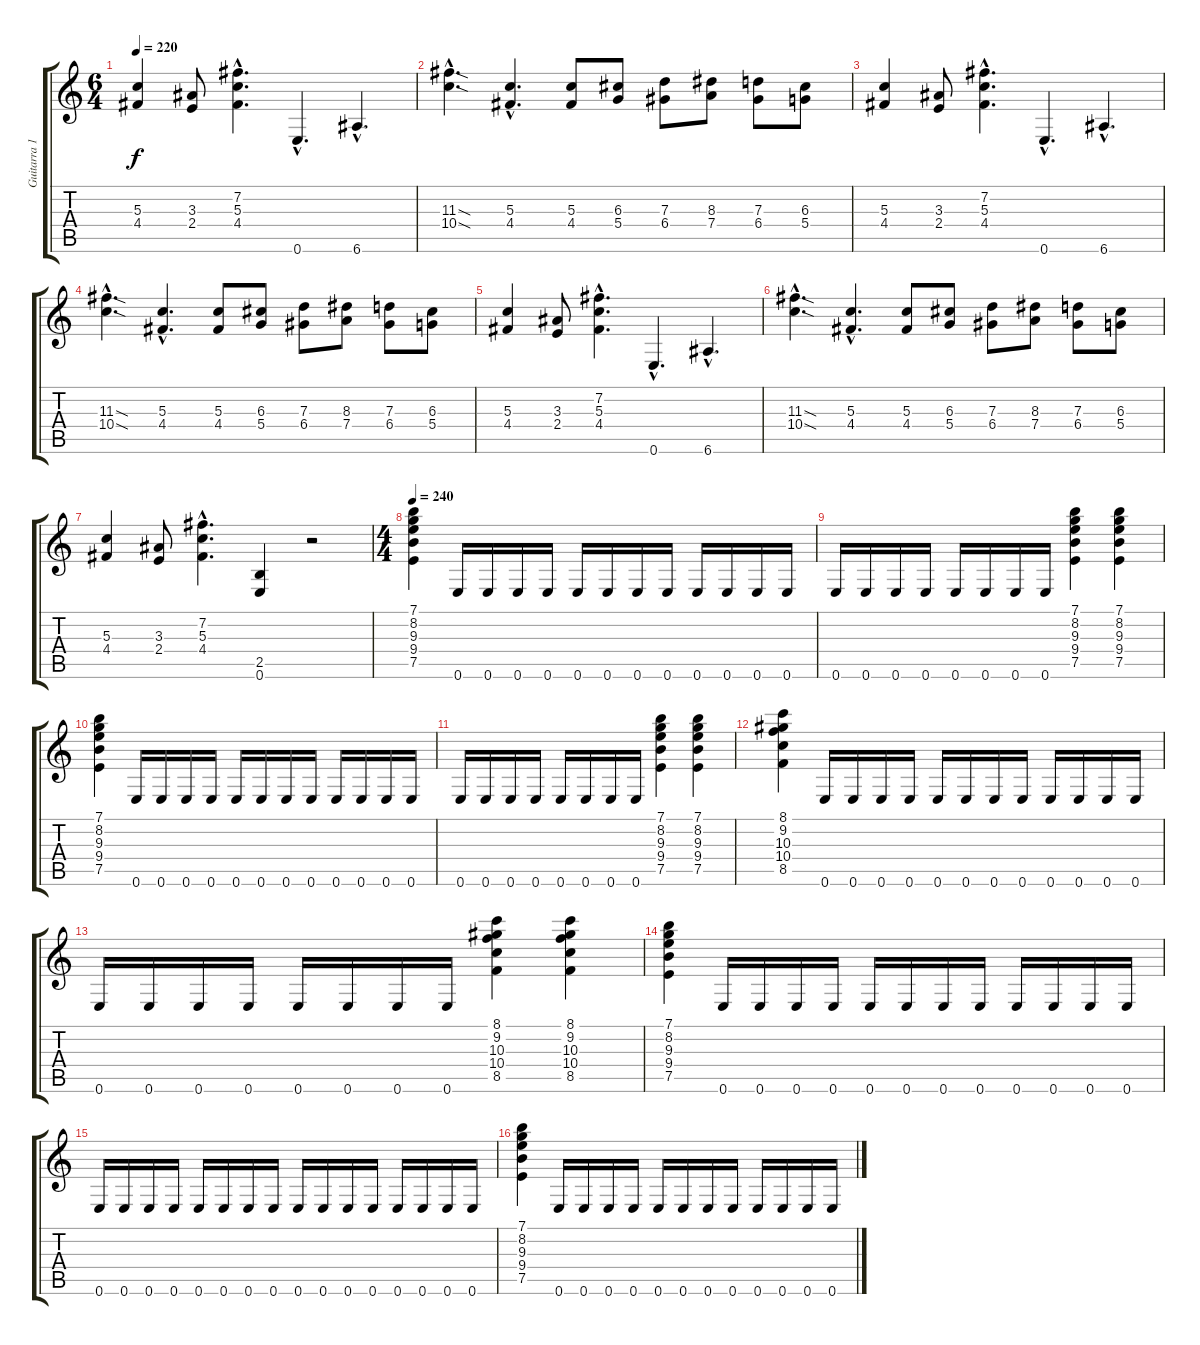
\track ("Guitarra 1" "Guitarra 1") {instrument distortionguitar}
\staff {score tabs}
\tuning (E4 B3 G3 D3 A2 E2) {hide}
\ts (6 4)
\tempo 220
\clef g2
\ks c
(5.3 4.4).4{dy f} (3.3 2.4).8 (7.2{hac} 5.3{hac} 4.4{hac}).4{d} 0.6{hac}.4{d} 6.6{hac}.4{d} |
(11.3{sod hac} 10.4{sod hac}).4{d} (5.3{hac} 4.4{hac}).4{d} (5.3 4.4).8 (6.3 5.4).8 (7.3 6.4).8 (8.3 7.4).8 (7.3 6.4).8 (6.3 5.4).8 |
(5.3 4.4).4 (3.3 2.4).8 (7.2{hac} 5.3{hac} 4.4{hac}).4{d} 0.6{hac}.4{d} 6.6{hac}.4{d} |
(11.3{sod hac} 10.4{sod hac}).4{d} (5.3{hac} 4.4{hac}).4{d} (5.3 4.4).8 (6.3 5.4).8 (7.3 6.4).8 (8.3 7.4).8 (7.3 6.4).8 (6.3 5.4).8 |
(5.3 4.4).4 (3.3 2.4).8 (7.2{hac} 5.3{hac} 4.4{hac}).4{d} 0.6{hac}.4{d} 6.6{hac}.4{d} |
(11.3{sod hac} 10.4{sod hac}).4{d} (5.3{hac} 4.4{hac}).4{d} (5.3 4.4).8 (6.3 5.4).8 (7.3 6.4).8 (8.3 7.4).8 (7.3 6.4).8 (6.3 5.4).8 |
(5.3 4.4).4 (3.3 2.4).8 (7.2{hac} 5.3{hac} 4.4{hac}).4{d} (2.5 0.6).4 r.2 |
\ts (4 4)
\tempo 240
(7.1 8.2 9.3 9.4 7.5).4 0.6.16 0.6.16 0.6.16 0.6.16 0.6.16 0.6.16 0.6.16 0.6.16 0.6.16 0.6.16 0.6.16 0.6.16 |
0.6.16 0.6.16 0.6.16 0.6.16 0.6.16 0.6.16 0.6.16 0.6.16 (7.1 8.2 9.3 9.4 7.5).4 (7.1 8.2 9.3 9.4 7.5).4 |
(7.1 8.2 9.3 9.4 7.5).4 0.6.16 0.6.16 0.6.16 0.6.16 0.6.16 0.6.16 0.6.16 0.6.16 0.6.16 0.6.16 0.6.16 0.6.16 |
0.6.16 0.6.16 0.6.16 0.6.16 0.6.16 0.6.16 0.6.16 0.6.16 (7.1 8.2 9.3 9.4 7.5).4 (7.1 8.2 9.3 9.4 7.5).4 |
(8.1 9.2 10.3 10.4 8.5).4 0.6.16 0.6.16 0.6.16 0.6.16 0.6.16 0.6.16 0.6.16 0.6.16 0.6.16 0.6.16 0.6.16 0.6.16 |
0.6.16 0.6.16 0.6.16 0.6.16 0.6.16 0.6.16 0.6.16 0.6.16 (8.1 9.2 10.3 10.4 8.5).4 (8.1 9.2 10.3 10.4 8.5).4 |
(7.1 8.2 9.3 9.4 7.5).4 0.6.16 0.6.16 0.6.16 0.6.16 0.6.16 0.6.16 0.6.16 0.6.16 0.6.16 0.6.16 0.6.16 0.6.16 |
0.6.16 0.6.16 0.6.16 0.6.16 0.6.16 0.6.16 0.6.16 0.6.16 0.6.16 0.6.16 0.6.16 0.6.16 0.6.16 0.6.16 0.6.16 0.6.16 |
(7.1 8.2 9.3 9.4 7.5).4 0.6.16 0.6.16 0.6.16 0.6.16 0.6.16 0.6.16 0.6.16 0.6.16 0.6.16 0.6.16 0.6.16 0.6.16
